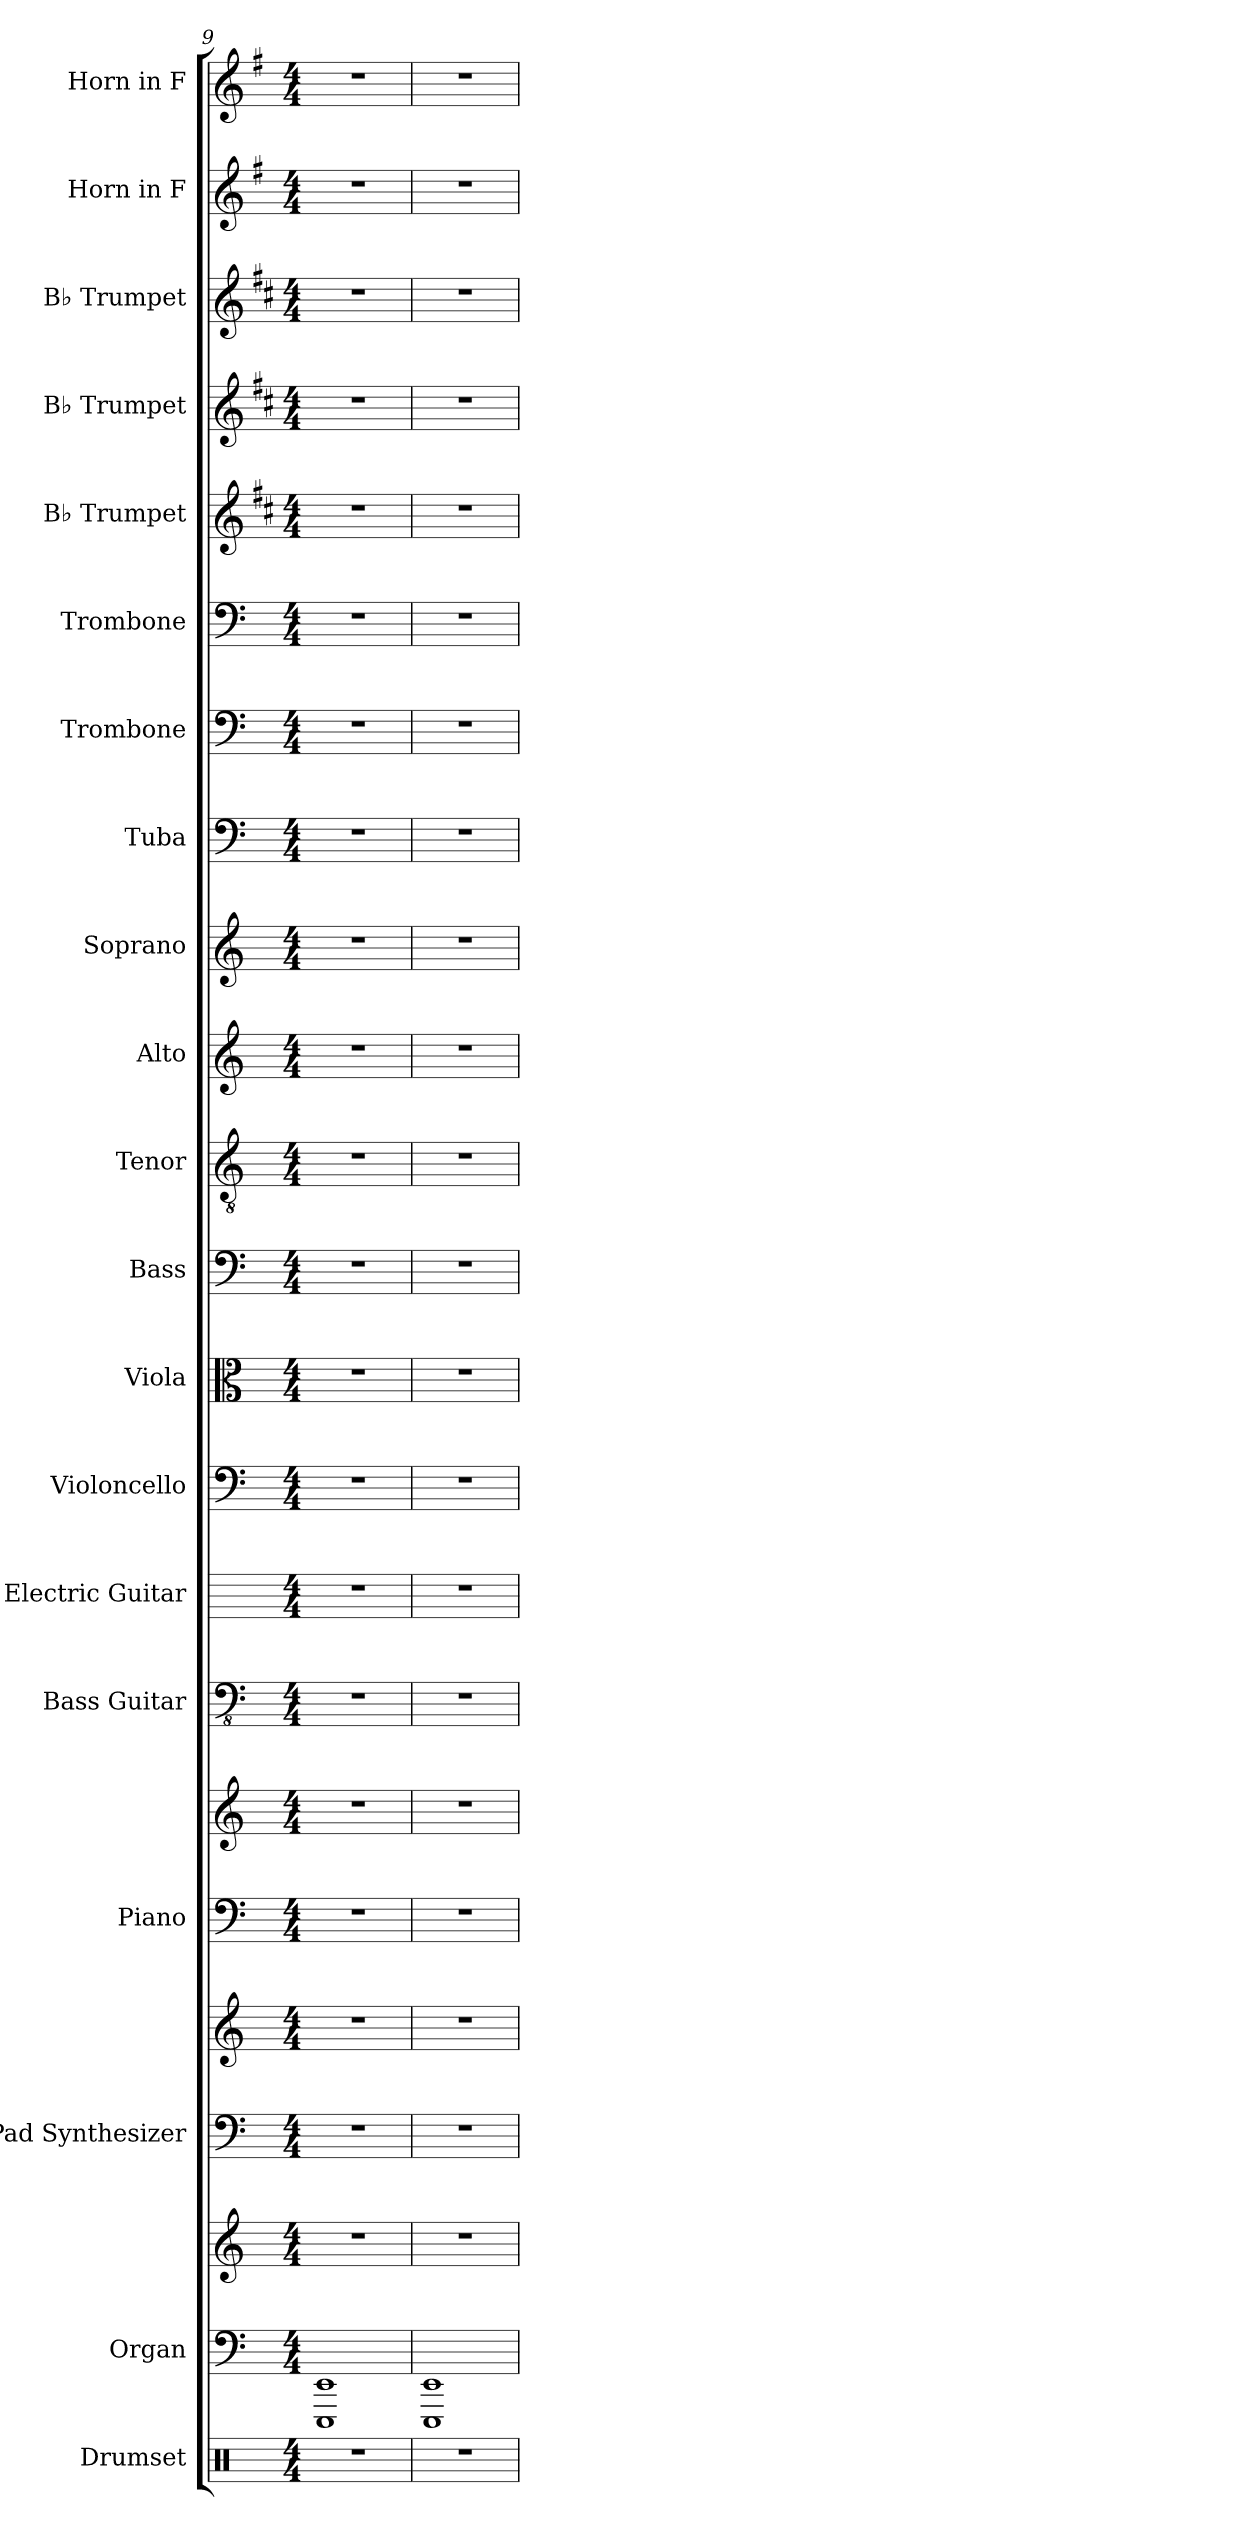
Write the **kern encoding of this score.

**kern	**kern	**kern	**kern	**kern	**kern	**kern	**kern	**kern	**kern	**kern	**kern	**kern	**kern	**kern	**kern	**kern	**kern	**kern	**kern	**kern	**kern	**kern
*part20	*part19	*part19	*part18	*part18	*part17	*part17	*part16	*part15	*part14	*part13	*part12	*part11	*part10	*part9	*part8	*part7	*part6	*part5	*part4	*part3	*part2	*part1
*staff23	*staff22	*staff21	*staff20	*staff19	*staff18	*staff17	*staff16	*staff15	*staff14	*staff13	*staff12	*staff11	*staff10	*staff9	*staff8	*staff7	*staff6	*staff5	*staff4	*staff3	*staff2	*staff1
*I"Drumset	*I"Organ	*	*I"Pad Synthesizer	*	*I"Piano	*	*I"Bass Guitar	*I"Electric Guitar	*I"Violoncello	*I"Viola	*I"Bass	*I"Tenor	*I"Alto	*I"Soprano	*I"Tuba	*I"Trombone	*I"Trombone	*I"B♭ Trumpet	*I"B♭ Trumpet	*I"B♭ Trumpet	*I"Horn in F	*I"Horn in F
*I'Drs.	*I'Org.	*	*I'Synth.	*	*I'Pno.	*	*I'B. Guit.	*I'El. Guit.	*I'Vc.	*I'Vla.	*I'B.	*I'T.	*I'A.	*I'S.	*I'Tba.	*I'Tbn.	*I'Tbn.	*I'B♭ Tpt.	*I'B♭ Tpt.	*I'B♭ Tpt.	*	*
*clefX	*clefF4	*clefG2	*clefF4	*clefG2	*clefF4	*clefG2	*clefFv4	*	*clefF4	*clefC3	*clefF4	*clefGv2	*clefG2	*clefG2	*clefF4	*clefF4	*clefF4	*clefG2	*clefG2	*clefG2	*clefG2	*clefG2
*	*	*	*	*	*	*	*	*	*	*	*	*	*	*	*	*	*	*ITrd1c2	*ITrd1c2	*ITrd1c2	*ITrd4c7	*ITrd4c7
*k[]	*k[]	*k[]	*k[]	*k[]	*k[]	*k[]	*k[]	*k[]	*k[]	*k[]	*k[]	*k[]	*k[]	*k[]	*k[]	*k[]	*k[]	*k[]	*k[]	*k[]	*k[]	*k[]
*M4/4	*M4/4	*M4/4	*M4/4	*M4/4	*M4/4	*M4/4	*M4/4	*M4/4	*M4/4	*M4/4	*M4/4	*M4/4	*M4/4	*M4/4	*M4/4	*M4/4	*M4/4	*M4/4	*M4/4	*M4/4	*M4/4	*M4/4
=9	=9	=9	=9	=9	=9	=9	=9	=9	=9	=9	=9	=9	=9	=9	=9	=9	=9	=9	=9	=9	=9	=9
1r	1EEE 1EE	1r	1r	1r	1r	1r	1r	1r	1r	1r	1r	1r	1r	1r	1r	1r	1r	1r	1r	1r	1r	1r
=10	=10	=10	=10	=10	=10	=10	=10	=10	=10	=10	=10	=10	=10	=10	=10	=10	=10	=10	=10	=10	=10	=10
1r	1EEE 1EE	1r	1r	1r	1r	1r	1r	1r	1r	1r	1r	1r	1r	1r	1r	1r	1r	1r	1r	1r	1r	1r
=	=	=	=	=	=	=	=	=	=	=	=	=	=	=	=	=	=	=	=	=	=	=
*-	*-	*-	*-	*-	*-	*-	*-	*-	*-	*-	*-	*-	*-	*-	*-	*-	*-	*-	*-	*-	*-	*-
